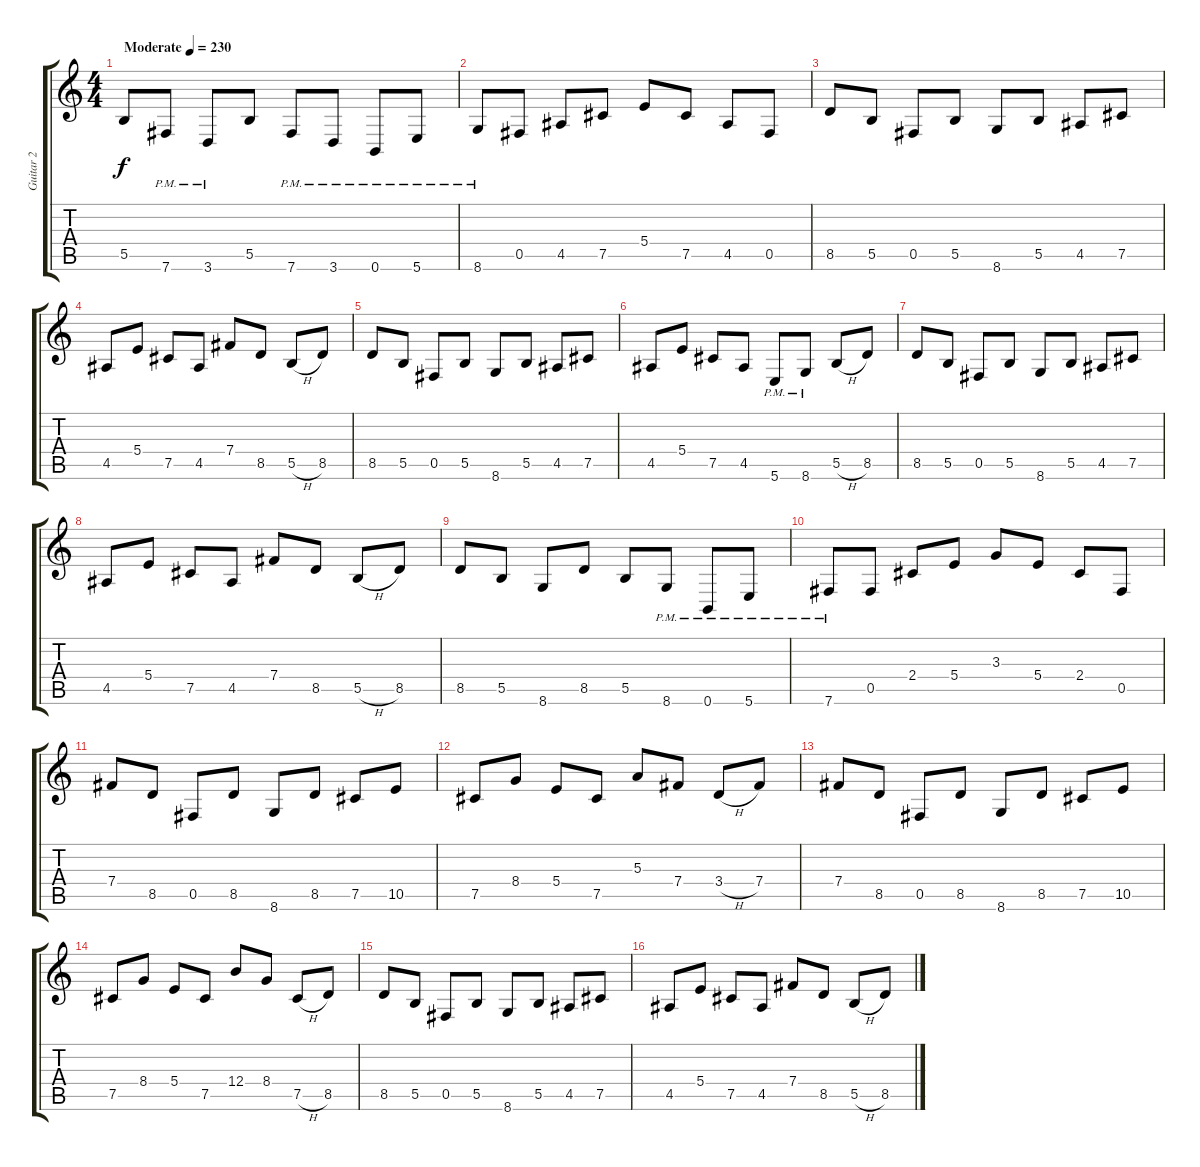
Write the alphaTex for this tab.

\track ("Guitar 2" "Guitar 2") {instrument distortionguitar}
\staff {score tabs}
\tuning (Db4 Ab3 E3 B2 Gb2 B1) {hide}
\ts (4 4)
\tempo (230 "Moderate")
\clef g2
\ks c
5.5.8{dy f instrument distortionguitar} 7.6{pm}.8 3.6{pm}.8 5.5.8 7.6{pm}.8 3.6{pm}.8 0.6{pm}.8 5.6{pm}.8 |
8.6{pm}.8 0.5.8 4.5.8 7.5.8 5.4.8 7.5.8 4.5.8 0.5.8 |
8.5.8 5.5.8 0.5.8 5.5.8 8.6.8 5.5.8 4.5.8 7.5.8 |
4.5.8 5.4.8 7.5.8 4.5.8 7.4.8 8.5.8 5.5{h}.8 8.5.8 |
8.5.8 5.5.8 0.5.8 5.5.8 8.6.8 5.5.8 4.5.8 7.5.8 |
4.5.8 5.4.8 7.5.8 4.5.8 5.6{pm}.8 8.6{pm}.8 5.5{h}.8 8.5.8 |
8.5.8 5.5.8 0.5.8 5.5.8 8.6.8 5.5.8 4.5.8 7.5.8 |
4.5.8 5.4.8 7.5.8 4.5.8 7.4.8 8.5.8 5.5{h}.8 8.5.8 |
8.5.8 5.5.8 8.6.8 8.5.8 5.5.8 8.6{pm}.8 0.6{pm}.8 5.6{pm}.8 |
7.6{pm}.8 0.5.8 2.4.8 5.4.8 3.3.8 5.4.8 2.4.8 0.5.8 |
7.4.8 8.5.8 0.5.8 8.5.8 8.6.8 8.5.8 7.5.8 10.5.8 |
7.5.8 8.4.8 5.4.8 7.5.8 5.3.8 7.4.8 3.4{h}.8 7.4.8 |
7.4.8 8.5.8 0.5.8 8.5.8 8.6.8 8.5.8 7.5.8 10.5.8 |
7.5.8 8.4.8 5.4.8 7.5.8 12.4.8 8.4.8 7.5{h}.8 8.5.8 |
8.5.8 5.5.8 0.5.8 5.5.8 8.6.8 5.5.8 4.5.8 7.5.8 |
4.5.8 5.4.8 7.5.8 4.5.8 7.4.8 8.5.8 5.5{h}.8 8.5.8
